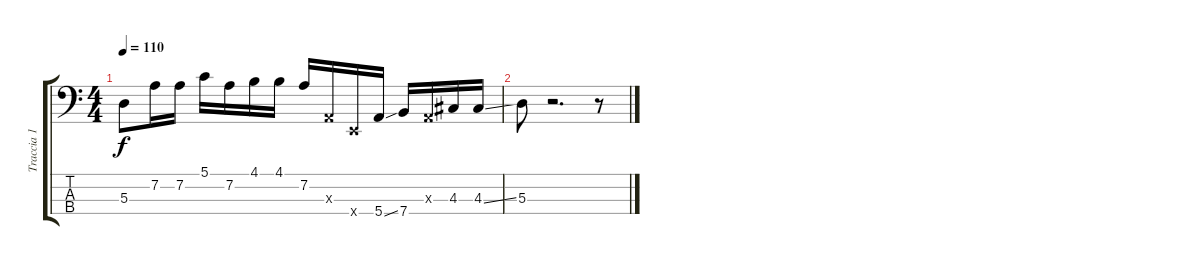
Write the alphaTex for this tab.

\track ("Traccia 1" "Traccia 1") {instrument fretlessbass}
\staff {score tabs}
\tuning (G2 D2 A1 E1) {hide}
\ts (4 4)
\tempo 110
\clef f4
\ks c
5.3.8{dy f} 7.2.16 7.2.16 5.1.16 7.2.16 4.1.16 4.1.16 7.2.16 0.3{x}.16 0.4{x}.16 5.4{ss}.16 7.4.16 0.3{x}.16 4.3.16 4.3{ss}.16 |
5.3.8 r.2{d} r.8
